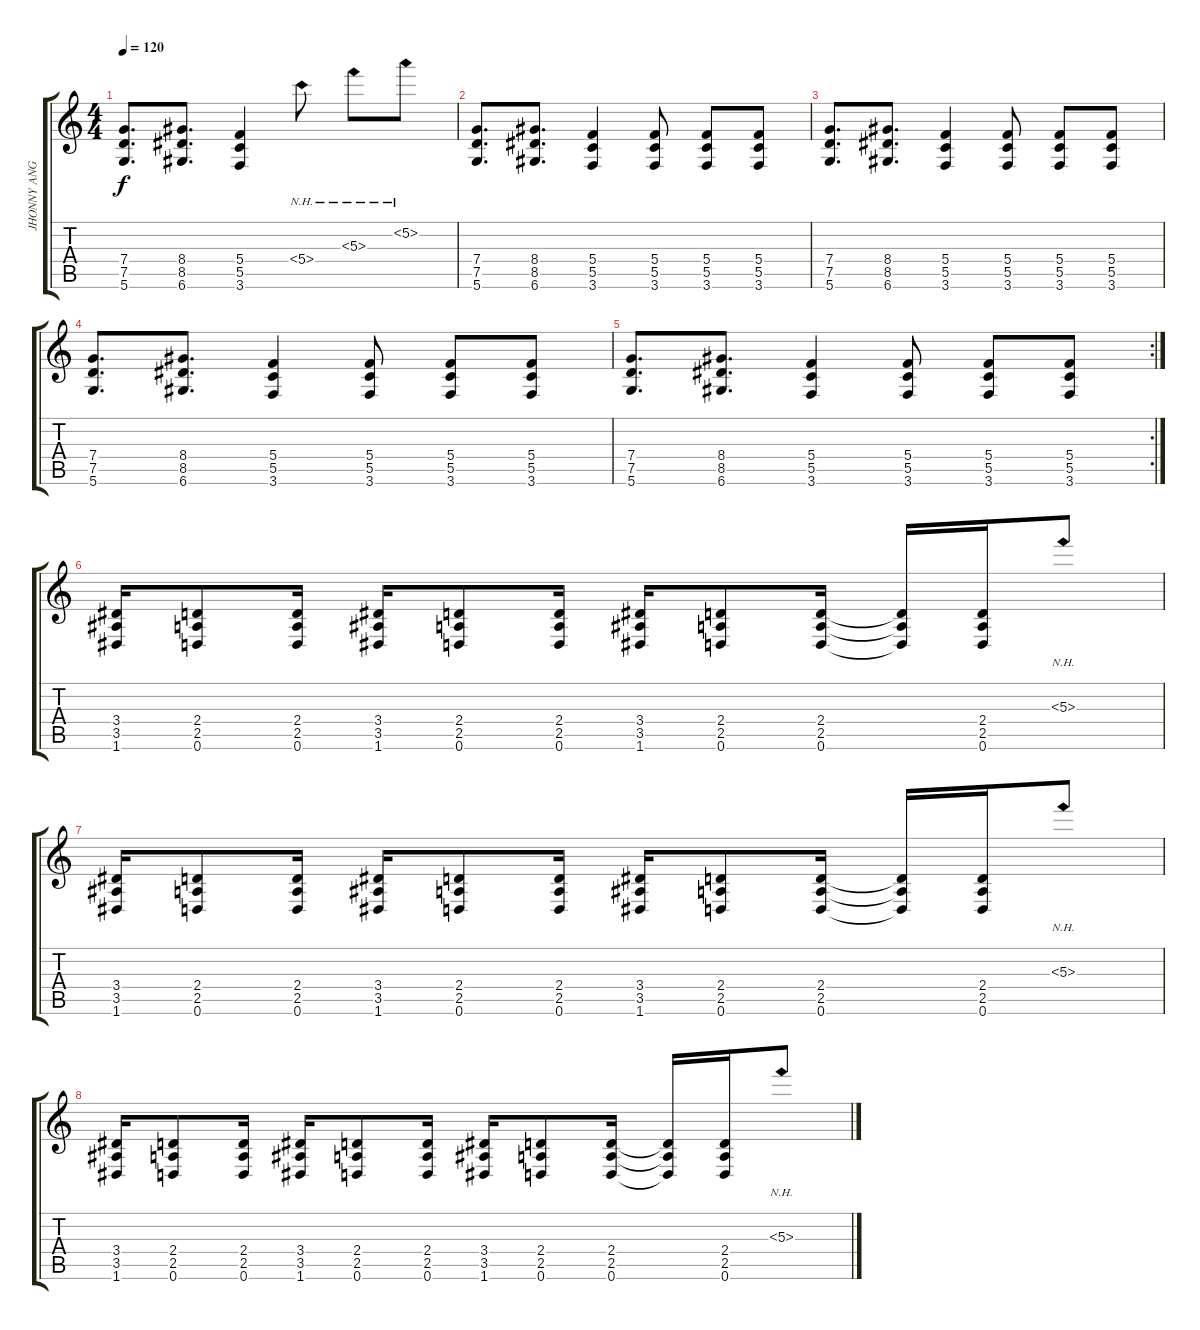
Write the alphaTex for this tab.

\track ("JHONNY ANGER" "JHONNY ANG") {instrument distortionguitar}
\staff {score tabs}
\tuning (D4 A3 F3 C3 G2 D2) {hide}
\ts (4 4)
\tempo 120
\clef g2
\ks c
(7.4 7.5 5.6).8{d dy f} (8.4 8.5 6.6).8{d} (5.4 5.5 3.6).4 5.4{nh}.8 5.3{nh}.8 5.2{nh}.8 |
(7.4 7.5 5.6).8{d} (8.4 8.5 6.6).8{d} (5.4 5.5 3.6).4 (5.4 5.5 3.6).8 (5.4 5.5 3.6).8 (5.4 5.5 3.6).8 |
(7.4 7.5 5.6).8{d} (8.4 8.5 6.6).8{d} (5.4 5.5 3.6).4 (5.4 5.5 3.6).8 (5.4 5.5 3.6).8 (5.4 5.5 3.6).8 |
(7.4 7.5 5.6).8{d} (8.4 8.5 6.6).8{d} (5.4 5.5 3.6).4 (5.4 5.5 3.6).8 (5.4 5.5 3.6).8 (5.4 5.5 3.6).8 |
\rc 2
(7.4 7.5 5.6).8{d} (8.4 8.5 6.6).8{d} (5.4 5.5 3.6).4 (5.4 5.5 3.6).8 (5.4 5.5 3.6).8 (5.4 5.5 3.6).8 |
(3.4 3.5 1.6).16 (2.4 2.5 0.6).8 (2.4 2.5 0.6).16 (3.4 3.5 1.6).16 (2.4 2.5 0.6).8 (2.4 2.5 0.6).16 (3.4 3.5 1.6).16 (2.4 2.5 0.6).8 (2.4 2.5 0.6).16 (2.4{t} 2.5{t} 0.6{t}).16 (2.4 2.5 0.6).16 5.3{nh}.8 |
(3.4 3.5 1.6).16 (2.4 2.5 0.6).8 (2.4 2.5 0.6).16 (3.4 3.5 1.6).16 (2.4 2.5 0.6).8 (2.4 2.5 0.6).16 (3.4 3.5 1.6).16 (2.4 2.5 0.6).8 (2.4 2.5 0.6).16 (2.4{t} 2.5{t} 0.6{t}).16 (2.4 2.5 0.6).16 5.3{nh}.8 |
(3.4 3.5 1.6).16 (2.4 2.5 0.6).8 (2.4 2.5 0.6).16 (3.4 3.5 1.6).16 (2.4 2.5 0.6).8 (2.4 2.5 0.6).16 (3.4 3.5 1.6).16 (2.4 2.5 0.6).8 (2.4 2.5 0.6).16 (2.4{t} 2.5{t} 0.6{t}).16 (2.4 2.5 0.6).16 5.3{nh}.8
